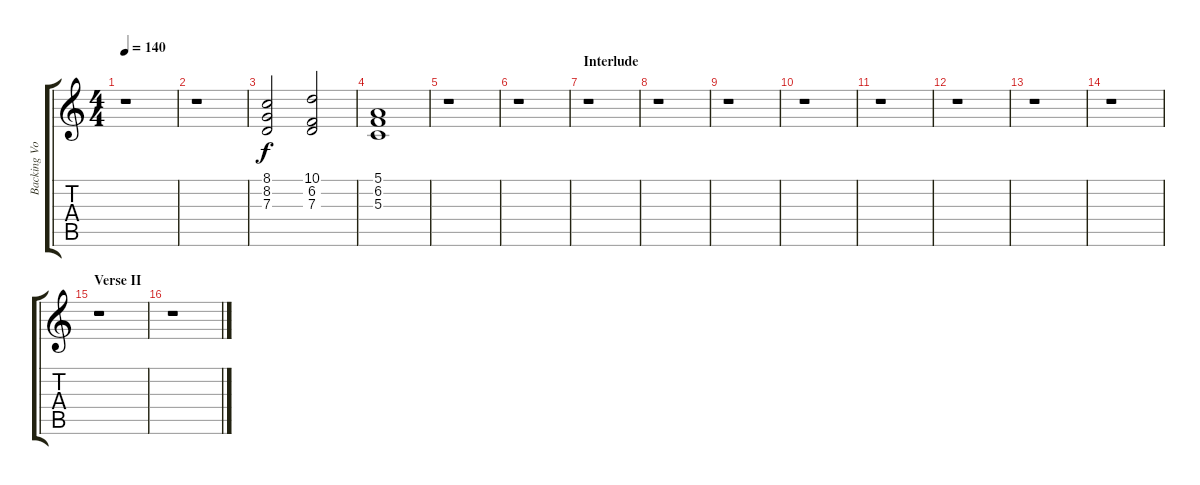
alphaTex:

\track ("Backing Vocals / Choir" "Backing Vo") {instrument choiraahs}
\staff {score tabs}
\tuning (E4 B3 G3 D3 A2 E2) {hide}
\ts (4 4)
\tempo 140
\clef g2
\ks c
r.1{dy f} |
r.1 |
(8.1 8.2 7.3).2 (10.1 6.2 7.3).2 |
(5.1 6.2 5.3).1 |
r.1 |
r.1 |
\section ("" "Interlude")
r.1 |
r.1 |
r.1 |
r.1 |
r.1 |
r.1 |
r.1 |
r.1 |
\section ("" "Verse II")
r.1 |
r.1
